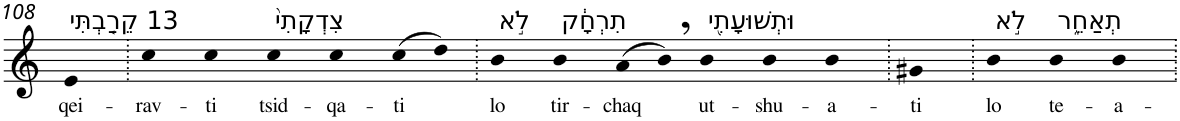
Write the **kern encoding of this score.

**kern	**text
*part1	*part1
*staff1	*staff1
*I"Piano	*
*I'Pno	*
!!LO:PB:g=z
*clefG2	*
*k[]	*
=108	=108
!LO:TX:a:t=13 קֵרַ֤בְתִּי	!
!	!LO:LY:b
4e	qei-
=109.	=109.
!	!LO:LY:b
4cc	-rav-
!	!LO:LY:b
4cc	-ti
!LO:TX:a:t=צִדְקָתִי֙	!
!	!LO:LY:b
4cc	tsid-
!	!LO:LY:b
4cc	-qa-
!	!LO:LY:b
(8cc	-ti
8dd)	.
=110.	=110.
!LO:TX:a:t=לֹ֣א	!
!	!LO:LY:b
4b	lo
!LO:TX:a:t=תִרְחָ֔ק	!
!	!LO:LY:b
4b	tir-
!	!LO:LY:b
(8a	-chaq
8b,)	.
!LO:TX:a:t=וּתְשׁוּעָתִ֖י	!
!	!LO:LY:b
4b	ut-
!	!LO:LY:b
4b	-shu-
!	!LO:LY:b
4b	-a-
=111.	=111.
!	!LO:LY:b
4g#X	-ti
=112.	=112.
!LO:TX:a:t=לֹ֣א	!
!	!LO:LY:b
4b	lo
!LO:TX:a:t=תְאַחֵ֑ר	!
!	!LO:LY:b
4b	te-
!	!LO:LY:b
4b	-a-
=.	=.
*-	*-
